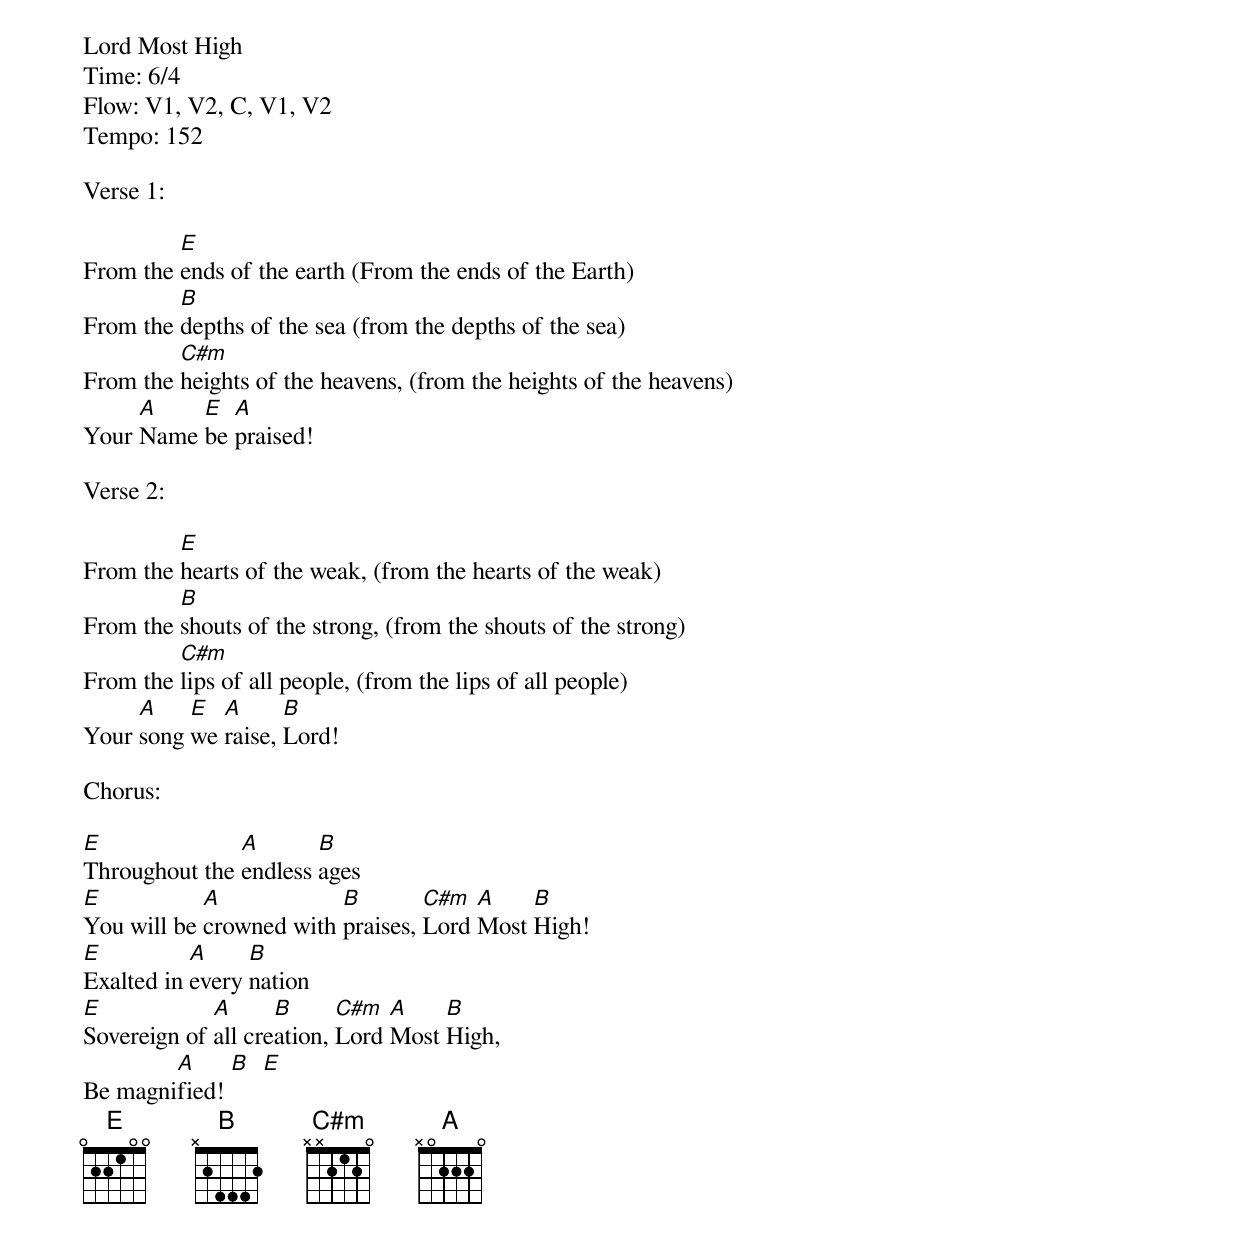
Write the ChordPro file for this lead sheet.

Lord Most High
Time: 6/4
Flow: V1, V2, C, V1, V2
Tempo: 152

Verse 1:

From the [E]ends of the earth (From the ends of the Earth)
From the [B]depths of the sea (from the depths of the sea)
From the [C#m]heights of the heavens, (from the heights of the heavens)
Your [A]Name [E]be [A]praised!

Verse 2:

From the [E]hearts of the weak, (from the hearts of the weak)
From the [B]shouts of the strong, (from the shouts of the strong)
From the [C#m]lips of all people, (from the lips of all people)
Your [A]song [E]we [A]raise, [B]Lord!

Chorus:

[E]Throughout the [A]endless [B]ages
[E]You will be [A]crowned with [B]praises, [C#m]Lord [A]Most [B]High!
[E]Exalted in [A]every [B]nation
[E]Sovereign of [A]all cre[B]ation, [C#m]Lord [A]Most [B]High,
Be magni[A]fied! [B]  [E]
